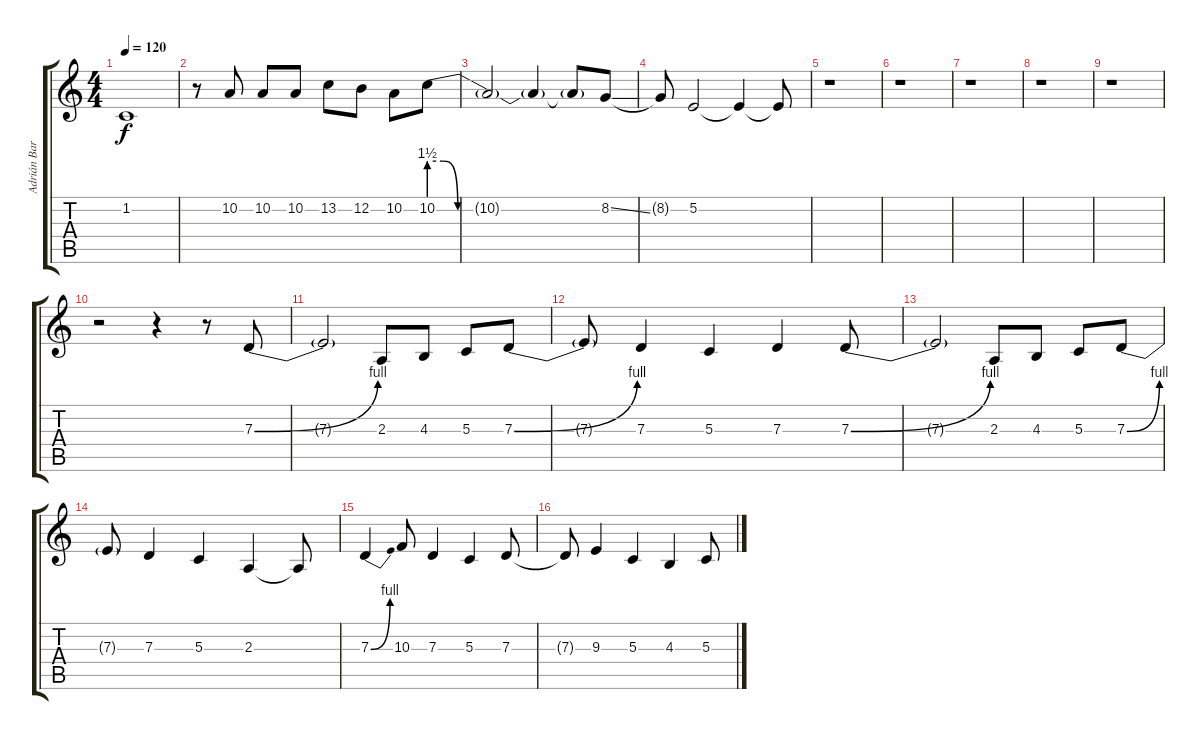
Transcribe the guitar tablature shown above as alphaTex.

\track ("Adrián Barilari" "Adrián Bar") {instrument lead8bassandlead}
\staff {score tabs}
\tuning (E4 B3 G3 D3 A2 E2) {hide}
\ts (4 4)
\tempo 120
\clef g2
\ks c
1.2{t}.1{dy f} |
r.8 10.2.8 10.2.8 10.2.8 13.2.8 12.2.8 10.2.8 10.2{be (custom 0 6 5 6 10 0 60 0)}.8 |
10.2{t}.2 10.2{t}.4 10.2{t}.8 8.2{ss}.8 |
8.2{t}.8 5.2.2 5.2{t}.4 5.2{t}.8 |
r.1 |
r.1 |
r.1 |
r.1 |
r.1 |
r.2 r.4 r.8 7.3{be (bend 0 0 60 4)}.8 |
7.3{t}.2 2.3.8 4.3.8 5.3.8 7.3{be (bend 0 0 60 4)}.8 |
7.3{t}.8 7.3.4 5.3.4 7.3.4 7.3{be (bend 0 0 60 4)}.8 |
7.3{t}.2 2.3.8 4.3.8 5.3.8 7.3{be (bend 0 0 60 4)}.8 |
7.3{t}.8 7.3.4 5.3.4 2.3.4 2.3{t}.8 |
7.3{be (bend 0 0 60 4)}.4 10.3.8 7.3.4 5.3.4 7.3.8 |
7.3{t}.8 9.3.4 5.3.4 4.3.4 5.3.8
